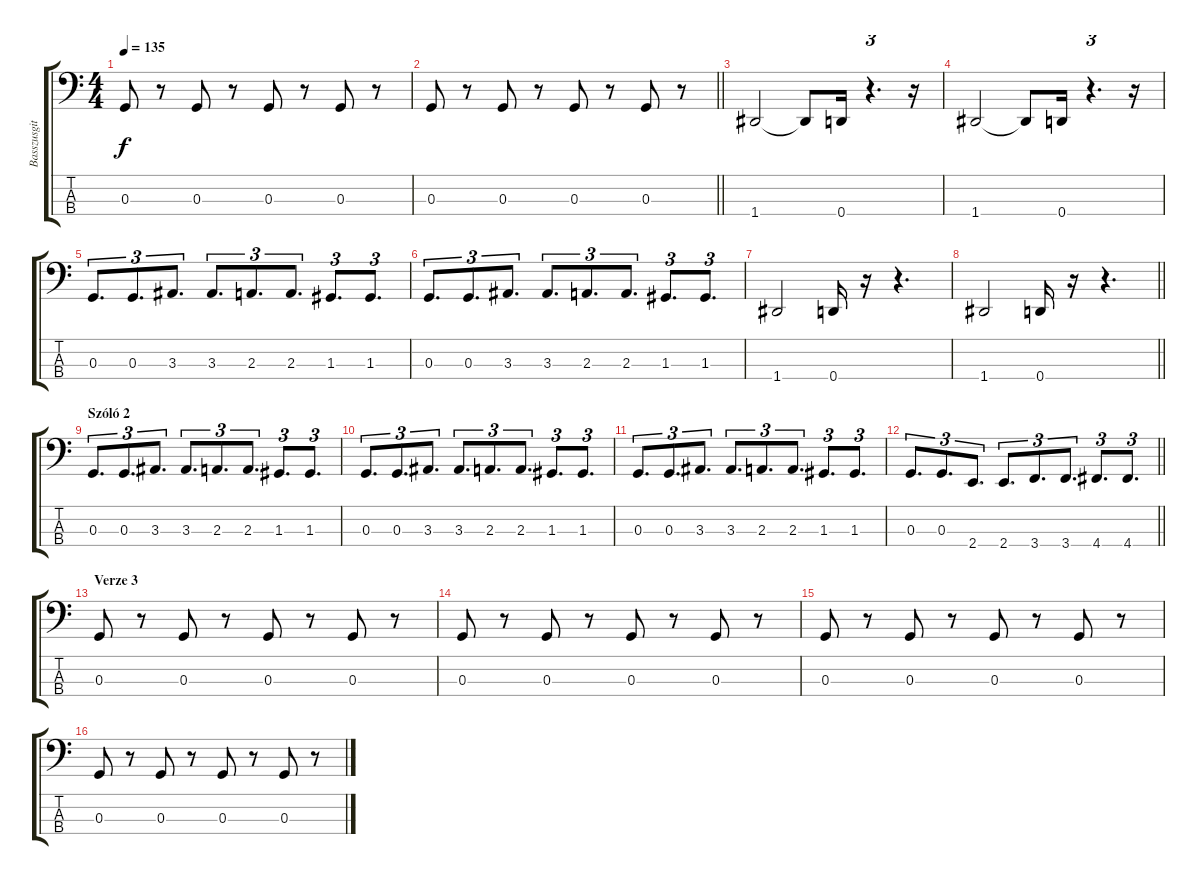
\track ("Basszusgitár" "Basszusgit") {instrument electricbassfinger}
\staff {score tabs}
\tuning (F2 C2 G1 D1) {hide}
\ts (4 4)
\tempo 135
\clef f4
\ks c
0.3.8{dy f} r.8 0.3.8 r.8 0.3.8 r.8 0.3.8 r.8 |
\barLineRight lightlight
0.3.8 r.8 0.3.8 r.8 0.3.8 r.8 0.3.8 r.8 |
1.4.2 1.4{t}.8 0.4.16 r.4{d tu (3 2)} r.16 |
1.4.2 1.4{t}.8 0.4.16 r.4{d tu (3 2)} r.16 |
0.3.8{d tu (3 2)} 0.3.8{d tu (3 2)} 3.3.8{d tu (3 2)} 3.3.8{d tu (3 2)} 2.3.8{d tu (3 2)} 2.3.8{d tu (3 2)} 1.3.8{d tu (3 2)} 1.3.8{d tu (3 2)} |
0.3.8{d tu (3 2)} 0.3.8{d tu (3 2)} 3.3.8{d tu (3 2)} 3.3.8{d tu (3 2)} 2.3.8{d tu (3 2)} 2.3.8{d tu (3 2)} 1.3.8{d tu (3 2)} 1.3.8{d tu (3 2)} |
1.4.2 0.4.16 r.16 r.4{d} |
\barLineRight lightlight
1.4.2 0.4.16 r.16 r.4{d} |
\section ("" "Szóló 2")
0.3.8{d tu (3 2)} 0.3.8{d tu (3 2)} 3.3.8{d tu (3 2)} 3.3.8{d tu (3 2)} 2.3.8{d tu (3 2)} 2.3.8{d tu (3 2)} 1.3.8{d tu (3 2)} 1.3.8{d tu (3 2)} |
0.3.8{d tu (3 2)} 0.3.8{d tu (3 2)} 3.3.8{d tu (3 2)} 3.3.8{d tu (3 2)} 2.3.8{d tu (3 2)} 2.3.8{d tu (3 2)} 1.3.8{d tu (3 2)} 1.3.8{d tu (3 2)} |
0.3.8{d tu (3 2)} 0.3.8{d tu (3 2)} 3.3.8{d tu (3 2)} 3.3.8{d tu (3 2)} 2.3.8{d tu (3 2)} 2.3.8{d tu (3 2)} 1.3.8{d tu (3 2)} 1.3.8{d tu (3 2)} |
\barLineRight lightlight
0.3.8{d tu (3 2)} 0.3.8{d tu (3 2)} 2.4.8{d tu (3 2)} 2.4.8{d tu (3 2)} 3.4.8{d tu (3 2)} 3.4.8{d tu (3 2)} 4.4.8{d tu (3 2)} 4.4.8{d tu (3 2)} |
\section ("" "Verze 3")
0.3.8 r.8 0.3.8 r.8 0.3.8 r.8 0.3.8 r.8 |
0.3.8 r.8 0.3.8 r.8 0.3.8 r.8 0.3.8 r.8 |
0.3.8 r.8 0.3.8 r.8 0.3.8 r.8 0.3.8 r.8 |
0.3.8 r.8 0.3.8 r.8 0.3.8 r.8 0.3.8 r.8
